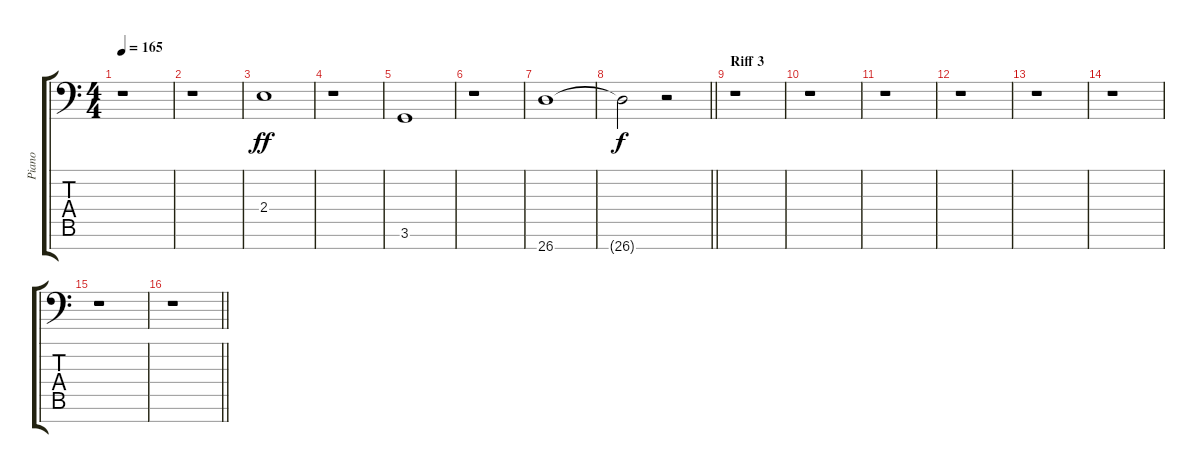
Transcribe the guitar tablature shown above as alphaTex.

\track ("Piano" "Piano") {instrument acousticgrandpiano}
\staff {score tabs}
\tuning (C8 B3 G3 D3 A2 E2 C-1) {hide}
\ts (4 4)
\tempo 165
\clef f4
\ks c
r.1{dy f} |
r.1 |
2.4.1{dy ff} |
r.1 |
3.6.1 |
r.1 |
26.7.1 |
\barLineRight lightlight
26.7{t}.2{dy f} r.2 |
\section ("" "Riff 3")
r.1 |
r.1 |
r.1 |
r.1 |
r.1 |
r.1 |
r.1 |
\barLineRight lightlight
r.1
